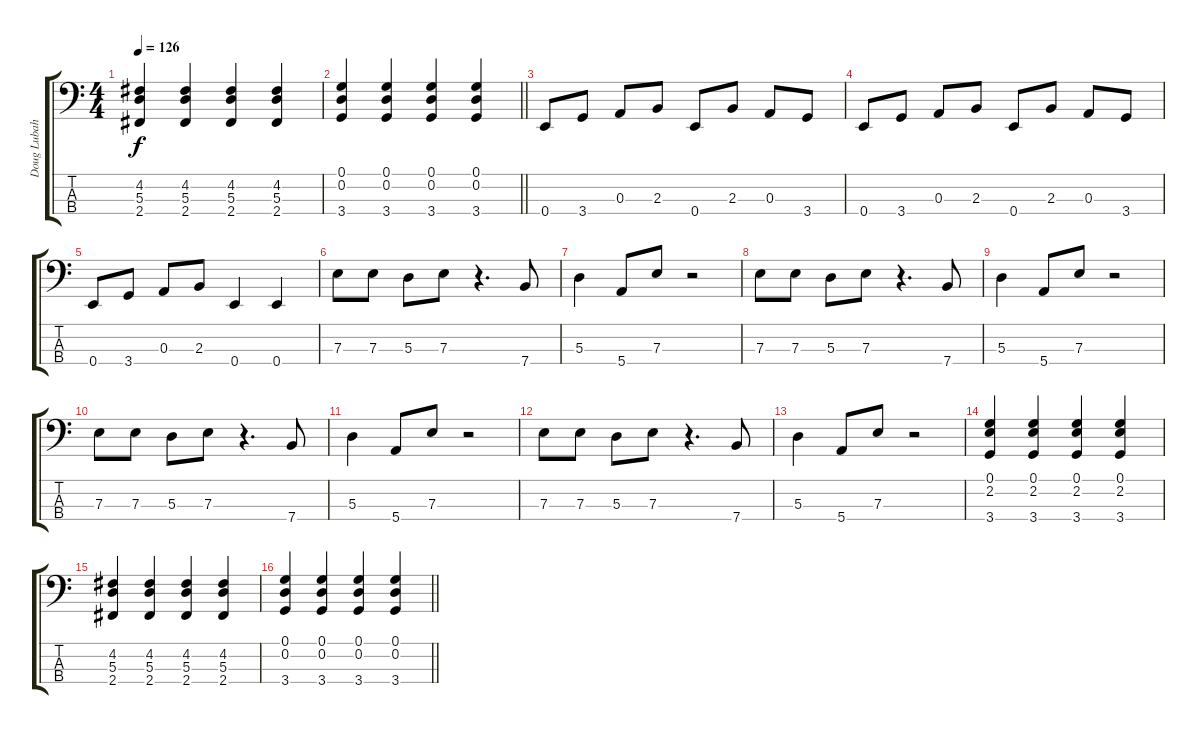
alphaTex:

\track ("Doug Lubahn-Ray Manzarek" "Doug Lubah") {instrument electricbasspick}
\staff {score tabs}
\tuning (G2 D2 A1 E1) {hide}
\ts (4 4)
\tempo 126
\clef f4
\ks c
(4.2 5.3 2.4).4{dy f} (4.2 5.3 2.4).4 (4.2 5.3 2.4).4 (4.2 5.3 2.4).4 |
\barLineRight lightlight
(0.1 0.2 3.4).4 (0.1 0.2 3.4).4 (0.1 0.2 3.4).4 (0.1 0.2 3.4).4 |
0.4.8 3.4.8 0.3.8 2.3.8 0.4.8 2.3.8 0.3.8 3.4.8 |
0.4.8 3.4.8 0.3.8 2.3.8 0.4.8 2.3.8 0.3.8 3.4.8 |
0.4.8 3.4.8 0.3.8 2.3.8 0.4.4 0.4.4 |
7.3.8 7.3.8 5.3.8 7.3.8 r.4{d} 7.4.8 |
5.3.4 5.4.8 7.3.8 r.2 |
7.3.8 7.3.8 5.3.8 7.3.8 r.4{d} 7.4.8 |
5.3.4 5.4.8 7.3.8 r.2 |
7.3.8 7.3.8 5.3.8 7.3.8 r.4{d} 7.4.8 |
5.3.4 5.4.8 7.3.8 r.2 |
7.3.8 7.3.8 5.3.8 7.3.8 r.4{d} 7.4.8 |
5.3.4 5.4.8 7.3.8 r.2 |
(0.1 2.2 3.4).4 (0.1 2.2 3.4).4 (0.1 2.2 3.4).4 (0.1 2.2 3.4).4 |
(4.2 5.3 2.4).4 (4.2 5.3 2.4).4 (4.2 5.3 2.4).4 (4.2 5.3 2.4).4 |
\barLineRight lightlight
(0.1 0.2 3.4).4 (0.1 0.2 3.4).4 (0.1 0.2 3.4).4 (0.1 0.2 3.4).4
